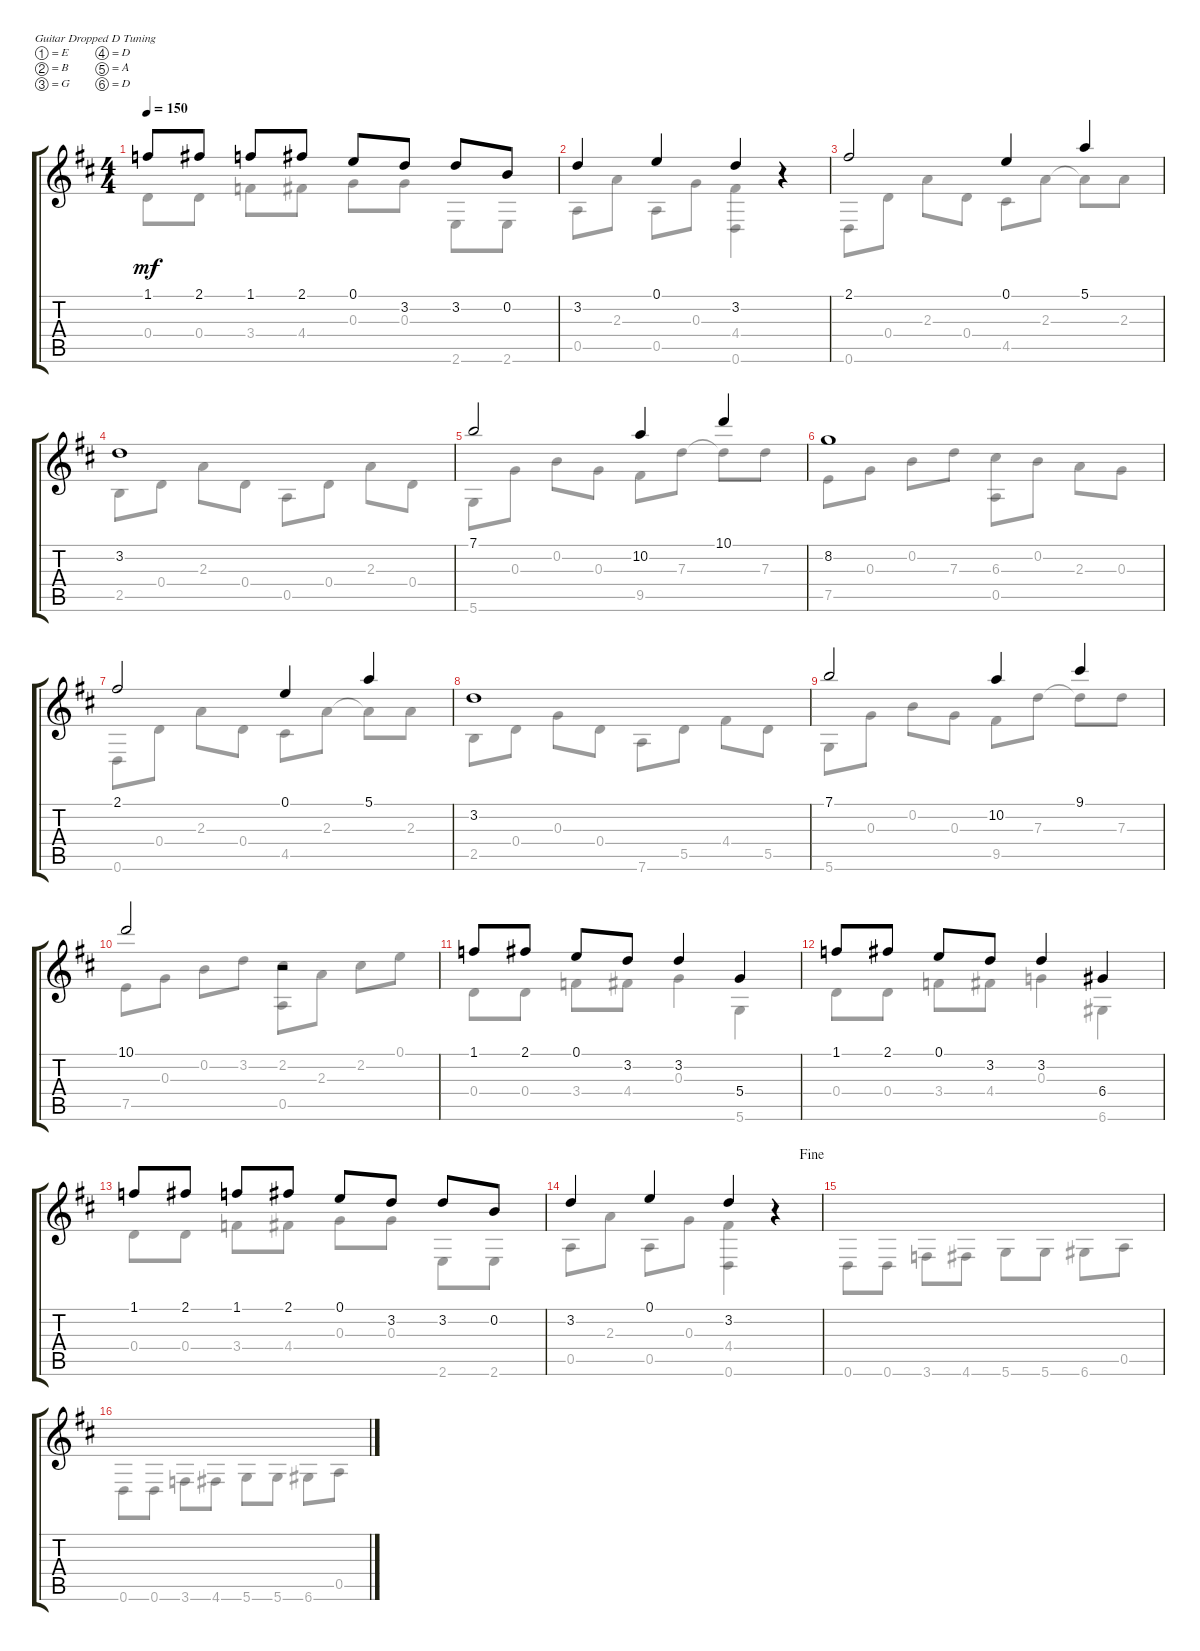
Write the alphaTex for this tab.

\bracketExtendMode groupsimilarinstruments
\firstSystemTrackNameOrientation horizontal
\otherSystemsTrackNameOrientation horizontal
\track "" {instrument acousticguitarsteel}
\staff {score tabs}
\tuning (E4 B3 G3 D3 A2 D2)
\voice
\ts (4 4)
\tempo 150
\clef g2
\ks d
1.1.8{dy mf} 2.1.8 1.1.8 2.1.8 0.1.8 3.2.8 3.2.8 0.2.8 |
3.2.4 0.1.4 3.2.4 r.4 |
2.1.2 0.1.4 5.1.4 |
3.2.1 |
7.1.2 10.2.4 10.1.4 |
8.2.1 |
2.1.2 0.1.4 5.1.4 |
3.2.1 |
7.1.2 10.2.4 9.1.4 |
10.1.2 r.2 |
1.1.8 2.1.8 0.1.8 3.2.8 3.2.4 5.4.4 |
1.1.8 2.1.8 0.1.8 3.2.8 3.2.4 6.4.4 |
1.1.8 2.1.8 1.1.8 2.1.8 0.1.8 3.2.8 3.2.8 0.2.8 |
\jump fine
3.2.4 0.1.4 3.2.4 r.4 |
|
\voice
\clef g2
\ottava regular
\simile none
\ks d
0.4.8{dy mf} 0.4.8 3.4.8 4.4.8 0.3.8 0.3.8 2.6.8 2.6.8 |
0.5.8 2.3.8 0.5.8 0.3.8 (0.6 4.4).4 r.4 |
0.6.8 0.4.8 2.3.8 0.4.8 4.5.8 2.3.8 2.3{t}.8 2.3.8 |
2.5.8 0.4.8 2.3.8 0.4.8 0.5.8 0.4.8 2.3.8 0.4.8 |
5.6.8 0.3.8 0.2.8 0.3.8 9.5.8 7.3.8 7.3{t}.8 7.3.8 |
7.5.8 0.3.8 0.2.8 7.3.8 (0.5 6.3).8 0.2.8 2.3.8 0.3.8 |
0.6.8 0.4.8 2.3.8 0.4.8 4.5.8 2.3.8 2.3{t}.8 2.3.8 |
2.5.8 0.4.8 0.3.8 0.4.8 7.6.8 5.5.8 4.4.8 5.5.8 |
5.6.8 0.3.8 0.2.8 0.3.8 9.5.8 7.3.8 7.3{t}.8 7.3.8 |
7.5.8 0.3.8 0.2.8 3.2.8 (2.2 0.5).8 2.3.8 2.2.8 0.1.8 |
0.4.8 0.4.8 3.4.8 4.4.8 0.3.4 5.6.4 |
0.4.8 0.4.8 3.4.8 4.4.8 0.3.4 6.6.4 |
0.4.8 0.4.8 3.4.8 4.4.8 0.3.8 0.3.8 2.6.8 2.6.8 |
0.5.8 2.3.8 0.5.8 0.3.8 (0.6 4.4).4 |
0.6.8 0.6.8 3.6.8 4.6.8 5.6.8 5.6.8 6.6.8 0.5.8 |
0.6.8 0.6.8 3.6.8 4.6.8 5.6.8 5.6.8 6.6.8 0.5.8
